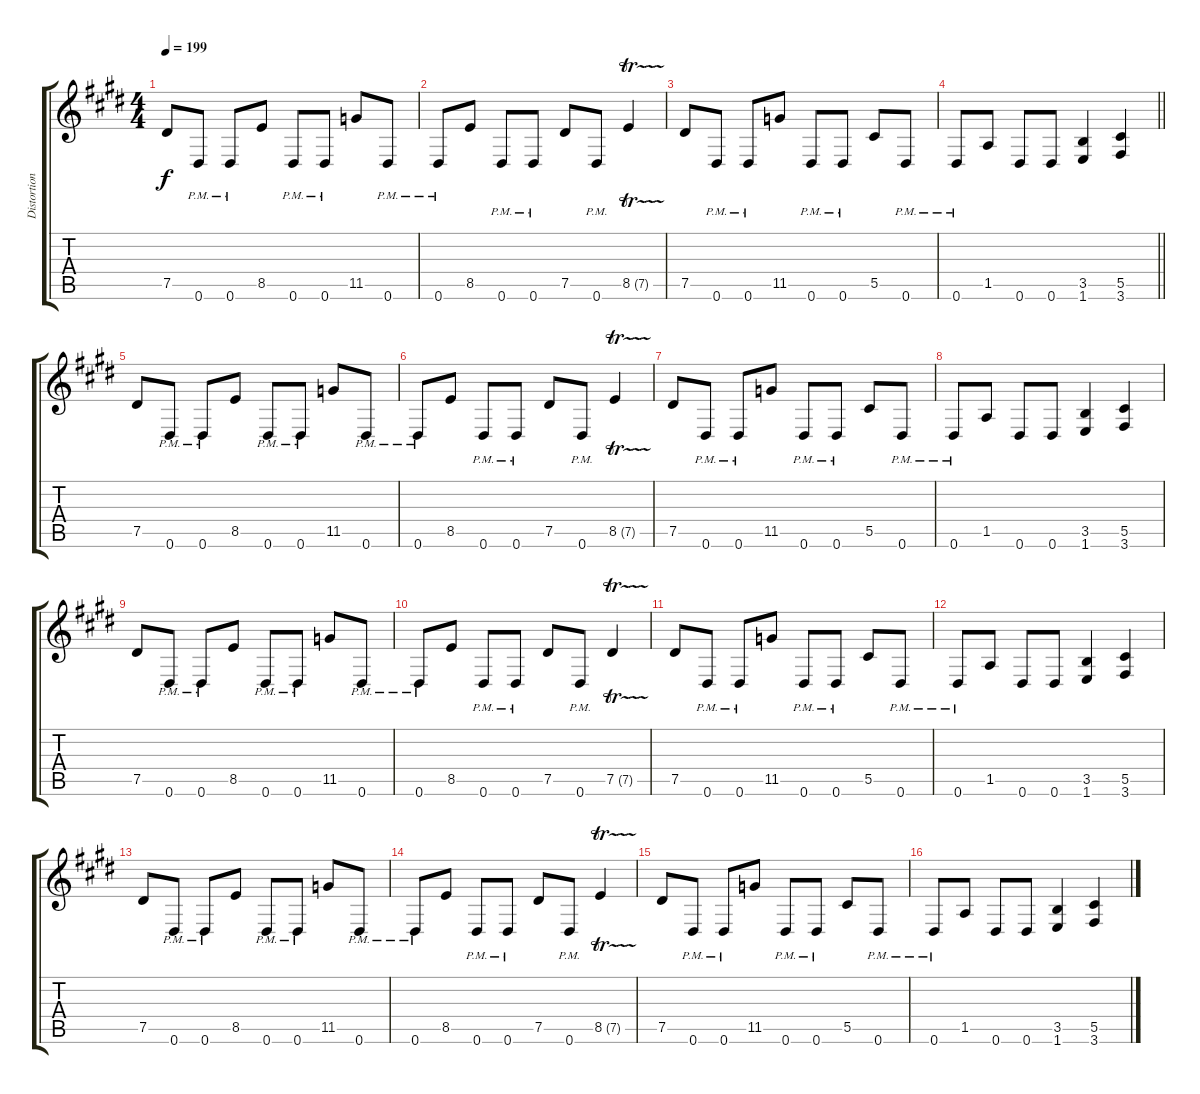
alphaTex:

\track ("Distortion" "Distortion") {instrument distortionguitar}
\staff {score tabs}
\tuning (Eb4 Bb3 Gb3 Db3 Ab2 Eb2) {hide}
\ts (4 4)
\tempo 199
\clef g2
\ks c#minor
7.5.8{dy f} 0.6{pm}.8 0.6{pm}.8 8.5.8 0.6{pm}.8 0.6{pm}.8 11.5.8 0.6{pm}.8 |
0.6{pm}.8 8.5.8 0.6{pm}.8 0.6{pm}.8 7.5.8 0.6{pm}.8 8.5{tr (7 16)}.4 |
7.5.8 0.6{pm}.8 0.6{pm}.8 11.5.8 0.6{pm}.8 0.6{pm}.8 5.5.8 0.6{pm}.8 |
\barLineRight lightlight
0.6{pm}.8 1.5.8 0.6.8 0.6.8 (3.5 1.6).4 (5.5 3.6).4 |
\section ("" " ")
7.5.8 0.6{pm}.8 0.6{pm}.8 8.5.8 0.6{pm}.8 0.6{pm}.8 11.5.8 0.6{pm}.8 |
0.6{pm}.8 8.5.8 0.6{pm}.8 0.6{pm}.8 7.5.8 0.6{pm}.8 8.5{tr (7 16)}.4 |
7.5.8 0.6{pm}.8 0.6{pm}.8 11.5.8 0.6{pm}.8 0.6{pm}.8 5.5.8 0.6{pm}.8 |
0.6{pm}.8 1.5.8 0.6.8 0.6.8 (3.5 1.6).4 (5.5 3.6).4 |
7.5.8 0.6{pm}.8 0.6{pm}.8 8.5.8 0.6{pm}.8 0.6{pm}.8 11.5.8 0.6{pm}.8 |
0.6{pm}.8 8.5.8 0.6{pm}.8 0.6{pm}.8 7.5.8 0.6{pm}.8 7.5{tr (7 16)}.4 |
7.5.8 0.6{pm}.8 0.6{pm}.8 11.5.8 0.6{pm}.8 0.6{pm}.8 5.5.8 0.6{pm}.8 |
0.6{pm}.8 1.5.8 0.6.8 0.6.8 (3.5 1.6).4 (5.5 3.6).4 |
7.5.8 0.6{pm}.8 0.6{pm}.8 8.5.8 0.6{pm}.8 0.6{pm}.8 11.5.8 0.6{pm}.8 |
0.6{pm}.8 8.5.8 0.6{pm}.8 0.6{pm}.8 7.5.8 0.6{pm}.8 8.5{tr (7 16)}.4 |
7.5.8 0.6{pm}.8 0.6{pm}.8 11.5.8 0.6{pm}.8 0.6{pm}.8 5.5.8 0.6{pm}.8 |
0.6{pm}.8 1.5.8 0.6.8 0.6.8 (3.5 1.6).4 (5.5 3.6).4
